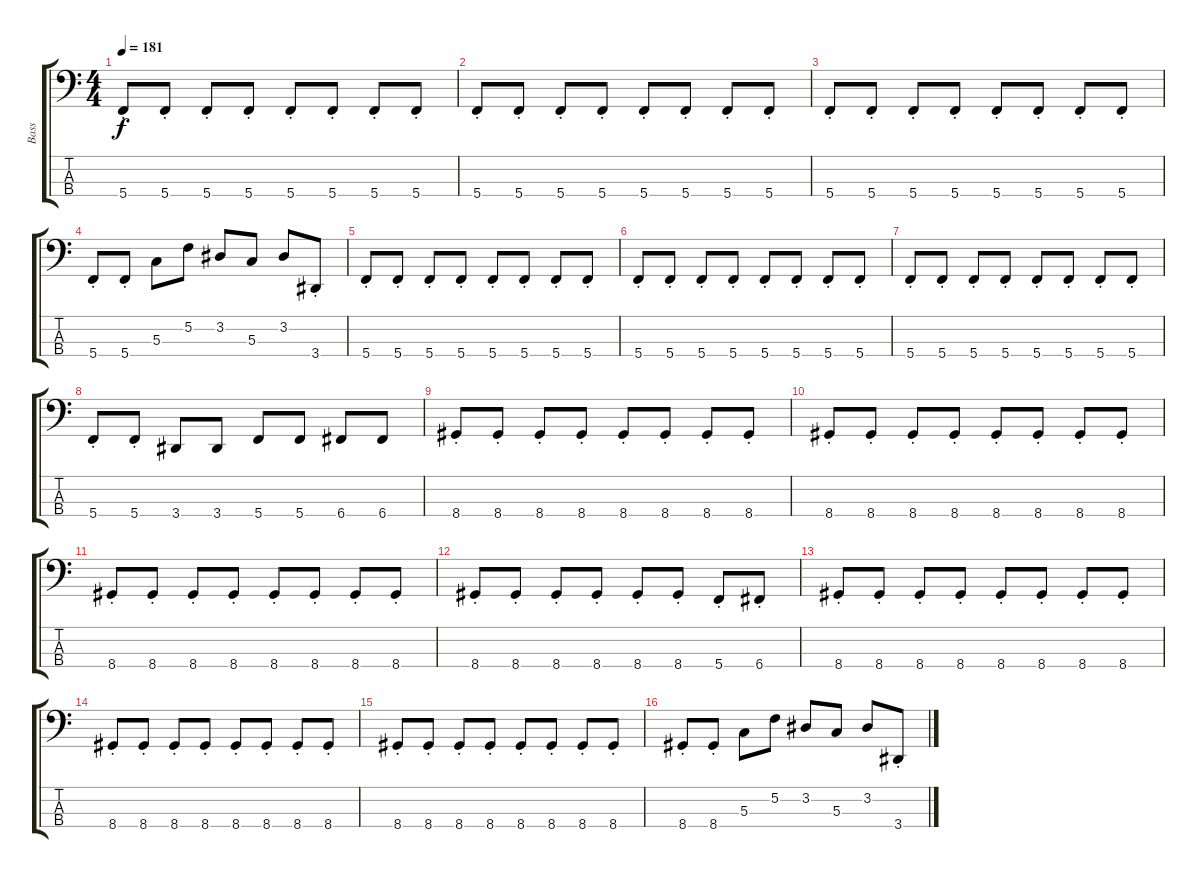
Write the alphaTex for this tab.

\track ("Bass" "Bass") {instrument electricbassfinger}
\staff {score tabs}
\tuning (F2 C2 G1 C1) {hide}
\ts (4 4)
\tempo 181
\clef f4
\ks c
5.4{st}.8{dy f} 5.4{st}.8 5.4{st}.8 5.4{st}.8 5.4{st}.8 5.4{st}.8 5.4{st}.8 5.4{st}.8 |
5.4{st}.8 5.4{st}.8 5.4{st}.8 5.4{st}.8 5.4{st}.8 5.4{st}.8 5.4{st}.8 5.4{st}.8 |
5.4{st}.8 5.4{st}.8 5.4{st}.8 5.4{st}.8 5.4{st}.8 5.4{st}.8 5.4{st}.8 5.4{st}.8 |
5.4{st}.8 5.4{st}.8 5.3.8 5.2.8 3.2.8 5.3.8 3.2.8 3.4{st}.8 |
5.4{st}.8 5.4{st}.8 5.4{st}.8 5.4{st}.8 5.4{st}.8 5.4{st}.8 5.4{st}.8 5.4{st}.8 |
5.4{st}.8 5.4{st}.8 5.4{st}.8 5.4{st}.8 5.4{st}.8 5.4{st}.8 5.4{st}.8 5.4{st}.8 |
5.4{st}.8 5.4{st}.8 5.4{st}.8 5.4{st}.8 5.4{st}.8 5.4{st}.8 5.4{st}.8 5.4{st}.8 |
5.4{st}.8 5.4{st}.8 3.4.8 3.4.8 5.4.8 5.4.8 6.4.8 6.4.8 |
8.4{st}.8 8.4{st}.8 8.4{st}.8 8.4{st}.8 8.4{st}.8 8.4{st}.8 8.4{st}.8 8.4{st}.8 |
8.4{st}.8 8.4{st}.8 8.4{st}.8 8.4{st}.8 8.4{st}.8 8.4{st}.8 8.4{st}.8 8.4{st}.8 |
8.4{st}.8 8.4{st}.8 8.4{st}.8 8.4{st}.8 8.4{st}.8 8.4{st}.8 8.4{st}.8 8.4{st}.8 |
8.4{st}.8 8.4{st}.8 8.4{st}.8 8.4{st}.8 8.4{st}.8 8.4{st}.8 5.4{st}.8 6.4{st}.8 |
8.4{st}.8 8.4{st}.8 8.4{st}.8 8.4{st}.8 8.4{st}.8 8.4{st}.8 8.4{st}.8 8.4{st}.8 |
8.4{st}.8 8.4{st}.8 8.4{st}.8 8.4{st}.8 8.4{st}.8 8.4{st}.8 8.4{st}.8 8.4{st}.8 |
8.4{st}.8 8.4{st}.8 8.4{st}.8 8.4{st}.8 8.4{st}.8 8.4{st}.8 8.4{st}.8 8.4{st}.8 |
8.4{st}.8 8.4{st}.8 5.3.8 5.2.8 3.2.8 5.3.8 3.2.8 3.4{st}.8
